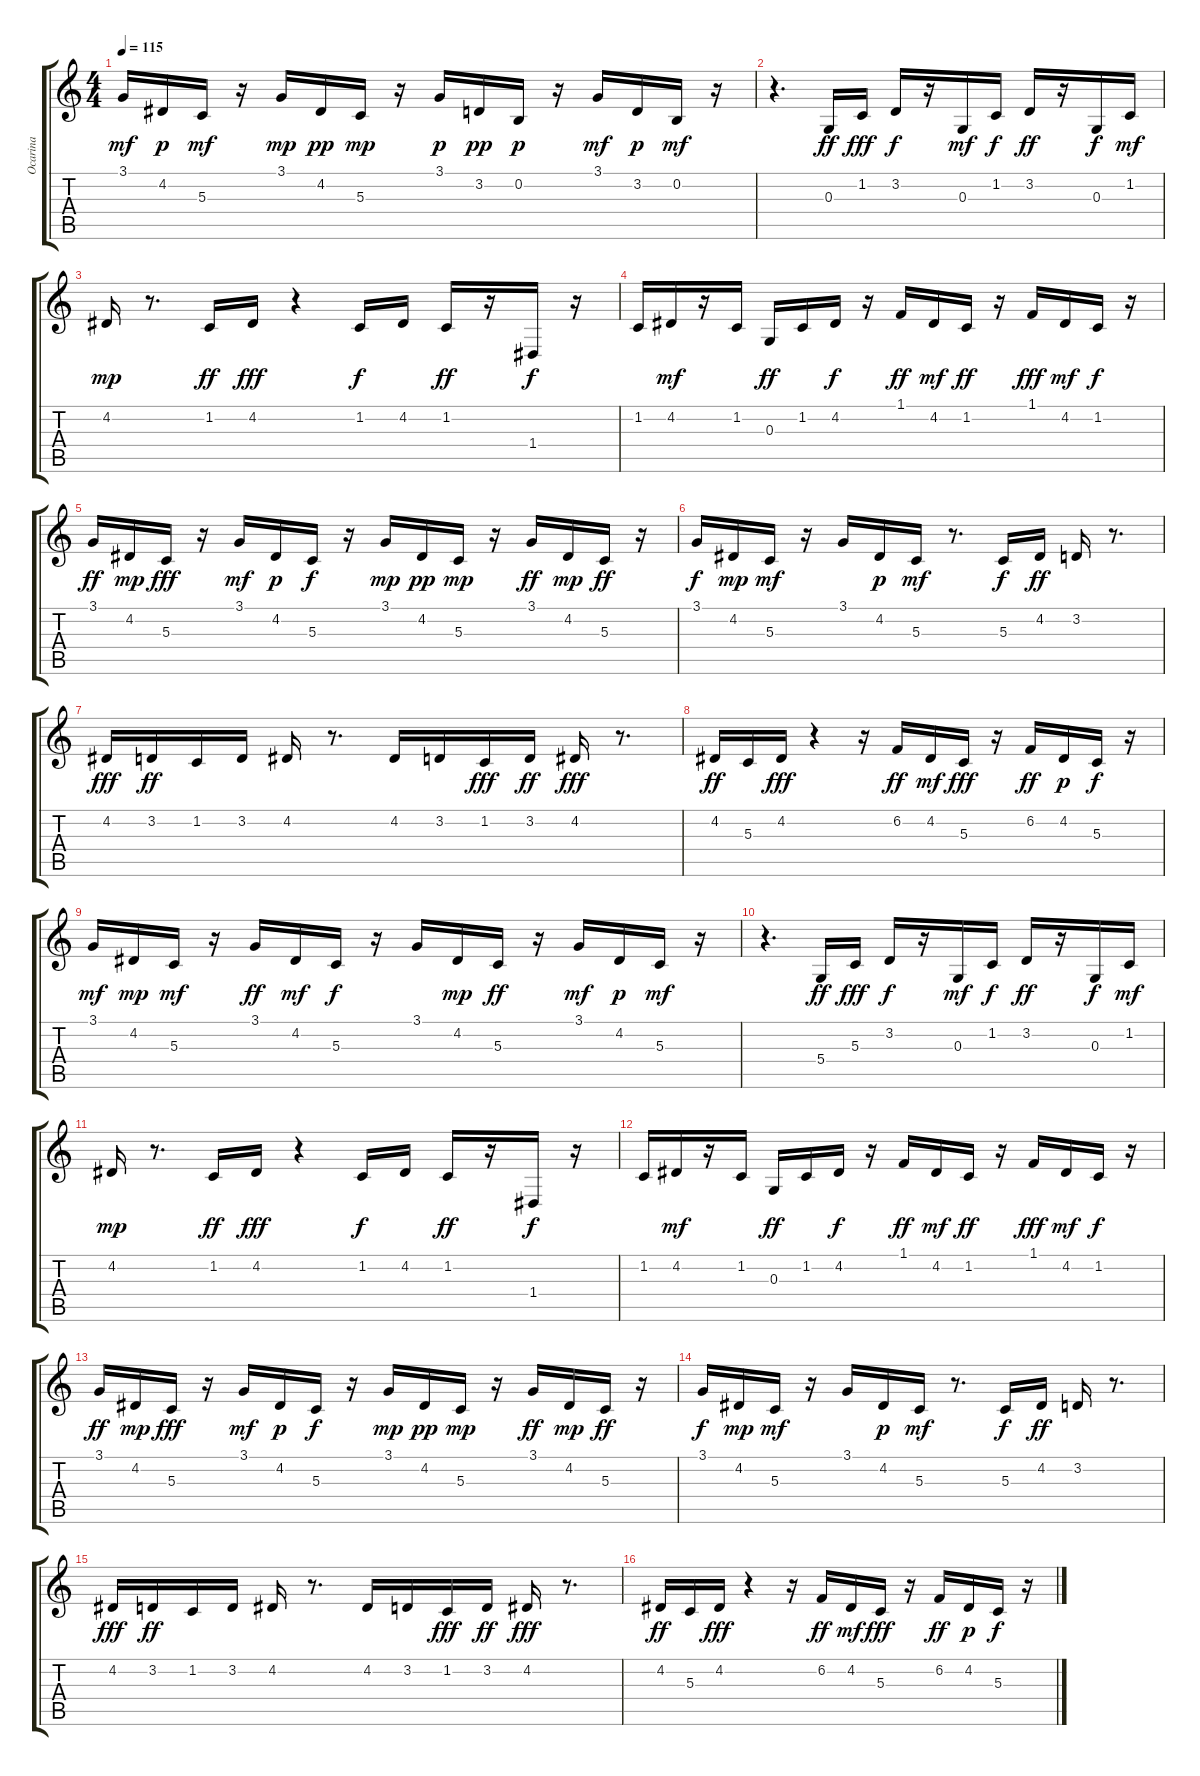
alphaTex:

\track ("Ocarina" "Ocarina") {instrument ocarina}
\staff {score tabs}
\tuning (E4 B3 G3 D3 A2 E2) {hide}
\ts (4 4)
\tempo 115
\clef g2
\ks c
3.1.16{dy mf} 4.2.16{dy p} 5.3.16{dy mf} r.16 3.1.16{dy mp} 4.2.16{dy pp} 5.3.16{dy mp} r.16 3.1.16{dy p} 3.2.16{dy pp} 0.2.16{dy p} r.16 3.1.16{dy mf} 3.2.16{dy p} 0.2.16{dy mf} r.16 |
r.4{d} 0.3.16{dy ff balance 0} 1.2.16{dy fff} 3.2.16{dy f balance 5} r.16 0.3.16{dy mf} 1.2.16{dy f} 3.2.16{dy ff} r.16 0.3.16{dy f balance 16} 1.2.16{dy mf} |
4.2.16{dy mp} r.8{d} 1.2.16{dy ff balance 0} 4.2.16{dy fff} r.4 1.2.16{dy f balance 16} 4.2.16 1.2.16{dy ff} r.16 1.4.16{dy f} r.16 |
1.2.16{balance 6} 4.2.16{dy mf} r.16 1.2.16 0.3.16{dy ff balance 0} 1.2.16 4.2.16{dy f} r.16 1.1.16{dy ff} 4.2.16{dy mf} 1.2.16{dy ff} r.16 1.1.16{dy fff} 4.2.16{dy mf} 1.2.16{dy f} r.16 |
3.1.16{dy ff balance 6} 4.2.16{dy mp} 5.3.16{dy fff} r.16 3.1.16{dy mf} 4.2.16{dy p} 5.3.16{dy f} r.16 3.1.16{dy mp} 4.2.16{dy pp} 5.3.16{dy mp} r.16 3.1.16{dy ff} 4.2.16{dy mp} 5.3.16{dy ff} r.16 |
3.1.16{dy f} 4.2.16{dy mp} 5.3.16{dy mf} r.16 3.1.16 4.2.16{dy p} 5.3.16{dy mf} r.8{d} 5.3.16{dy f balance 16} 4.2.16{dy ff} 3.2.16 r.8{d} |
4.2.16{dy fff balance 0} 3.2.16{dy ff} 1.2.16 3.2.16 4.2.16 r.8{d} 4.2.16{balance 16} 3.2.16 1.2.16{dy fff} 3.2.16{dy ff} 4.2.16{dy fff} r.8{d} |
4.2.16{dy ff balance 0} 5.3.16 4.2.16{dy fff} r.4 r.16 6.2.16{dy ff balance 6} 4.2.16{dy mf} 5.3.16{dy fff} r.16 6.2.16{dy ff} 4.2.16{dy p} 5.3.16{dy f} r.16 |
3.1.16{dy mf} 4.2.16{dy mp} 5.3.16{dy mf} r.16 3.1.16{dy ff} 4.2.16{dy mf} 5.3.16{dy f} r.16 3.1.16 4.2.16{dy mp} 5.3.16{dy ff} r.16 3.1.16{dy mf} 4.2.16{dy p} 5.3.16{dy mf} r.16 |
r.4{d} 5.4.16{dy ff balance 0} 5.3.16{dy fff} 3.2.16{dy f balance 5} r.16 0.3.16{dy mf} 1.2.16{dy f} 3.2.16{dy ff} r.16 0.3.16{dy f balance 16} 1.2.16{dy mf} |
4.2.16{dy mp} r.8{d} 1.2.16{dy ff balance 0} 4.2.16{dy fff} r.4 1.2.16{dy f balance 16} 4.2.16 1.2.16{dy ff} r.16 1.4.16{dy f} r.16 |
1.2.16{balance 6} 4.2.16{dy mf} r.16 1.2.16 0.3.16{dy ff balance 0} 1.2.16 4.2.16{dy f} r.16 1.1.16{dy ff} 4.2.16{dy mf} 1.2.16{dy ff} r.16 1.1.16{dy fff} 4.2.16{dy mf} 1.2.16{dy f} r.16 |
3.1.16{dy ff balance 6} 4.2.16{dy mp} 5.3.16{dy fff} r.16 3.1.16{dy mf} 4.2.16{dy p} 5.3.16{dy f} r.16 3.1.16{dy mp} 4.2.16{dy pp} 5.3.16{dy mp} r.16 3.1.16{dy ff} 4.2.16{dy mp} 5.3.16{dy ff} r.16 |
3.1.16{dy f} 4.2.16{dy mp} 5.3.16{dy mf} r.16 3.1.16 4.2.16{dy p} 5.3.16{dy mf} r.8{d} 5.3.16{dy f balance 16} 4.2.16{dy ff} 3.2.16 r.8{d} |
4.2.16{dy fff balance 0} 3.2.16{dy ff} 1.2.16 3.2.16 4.2.16 r.8{d} 4.2.16{balance 16} 3.2.16 1.2.16{dy fff} 3.2.16{dy ff} 4.2.16{dy fff} r.8{d} |
4.2.16{dy ff balance 0} 5.3.16 4.2.16{dy fff} r.4 r.16 6.2.16{dy ff balance 6} 4.2.16{dy mf} 5.3.16{dy fff} r.16 6.2.16{dy ff} 4.2.16{dy p} 5.3.16{dy f} r.16
